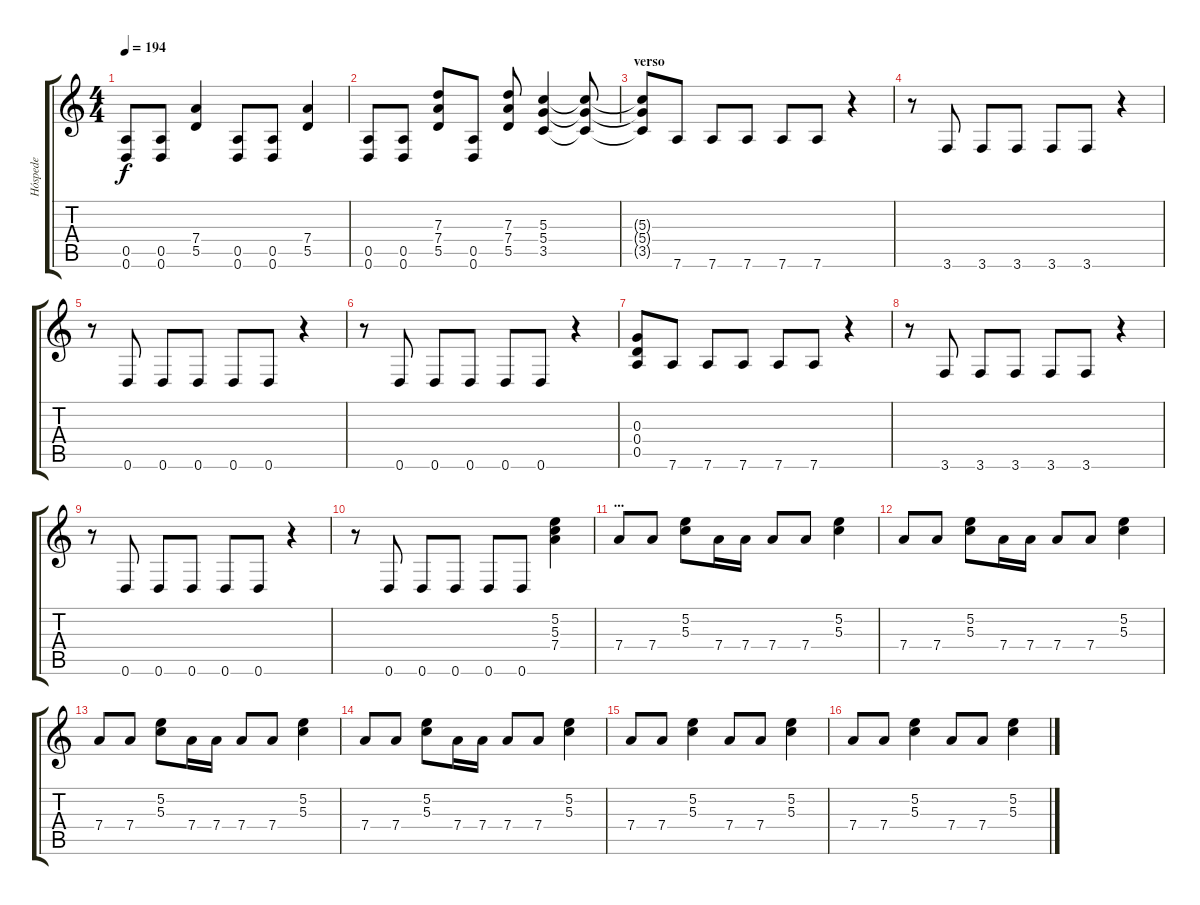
\track ("Hóspede" "Hóspede") {instrument distortionguitar}
\staff {score tabs}
\tuning (E4 B3 G3 D3 A2 D2) {hide}
\ts (4 4)
\tempo 194
\clef g2
\ks c
(0.5 0.6).8{dy f} (0.5 0.6).8 (7.4 5.5).4 (0.5 0.6).8 (0.5 0.6).8 (7.4 5.5).4 |
(0.5 0.6).8 (0.5 0.6).8 (7.3 7.4 5.5).8 (0.5 0.6).8 (7.3 7.4 5.5).8 (5.3 5.4 3.5).4 (5.3{t} 5.4{t} 3.5{t}).8 |
\section ("" "verso")
(5.3{t} 5.4{t} 3.5{t}).8 7.6.8 7.6.8 7.6.8 7.6.8 7.6.8 r.4 |
r.8 3.6.8 3.6.8 3.6.8 3.6.8 3.6.8 r.4 |
r.8 0.6.8 0.6.8 0.6.8 0.6.8 0.6.8 r.4 |
r.8 0.6.8 0.6.8 0.6.8 0.6.8 0.6.8 r.4 |
(0.3 0.4 0.5).8 7.6.8 7.6.8 7.6.8 7.6.8 7.6.8 r.4 |
r.8 3.6.8 3.6.8 3.6.8 3.6.8 3.6.8 r.4 |
r.8 0.6.8 0.6.8 0.6.8 0.6.8 0.6.8 r.4 |
r.8 0.6.8 0.6.8 0.6.8 0.6.8 0.6.8 (5.2 5.3 7.4).4 |
\section ("" "...")
7.4.8 7.4.8 (5.2 5.3).8 7.4.16 7.4.16 7.4.8 7.4.8 (5.2 5.3).4 |
7.4.8 7.4.8 (5.2 5.3).8 7.4.16 7.4.16 7.4.8 7.4.8 (5.2 5.3).4 |
7.4.8 7.4.8 (5.2 5.3).8 7.4.16 7.4.16 7.4.8 7.4.8 (5.2 5.3).4 |
7.4.8 7.4.8 (5.2 5.3).8 7.4.16 7.4.16 7.4.8 7.4.8 (5.2 5.3).4 |
7.4.8 7.4.8 (5.2 5.3).4 7.4.8 7.4.8 (5.2 5.3).4 |
7.4.8 7.4.8 (5.2 5.3).4 7.4.8 7.4.8 (5.2 5.3).4
